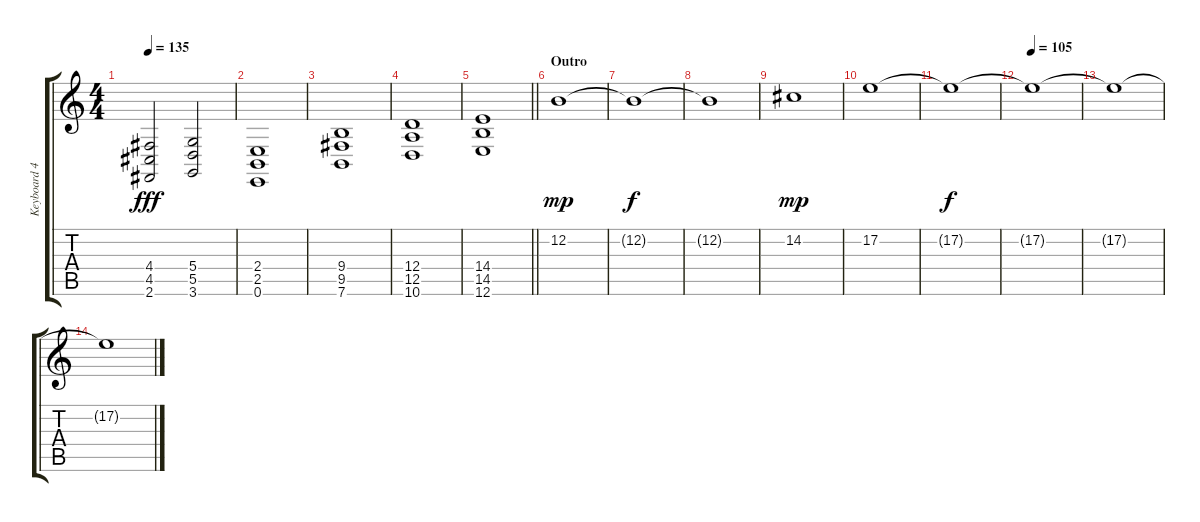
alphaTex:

\track ("Keyboard 4" "Keyboard 4") {instrument synthstrings2}
\staff {score tabs}
\tuning (E4 B3 G3 D3 A2 E2) {hide}
\ts (4 4)
\tempo 135
\clef g2
\ks c
(4.4{t} 4.5{t} 2.6{t}).2{dy fff} (5.4 5.5 3.6).2 |
(2.4 2.5 0.6).1 |
(9.4 9.5 7.6).1 |
(12.4 12.5 10.6).1 |
\barLineRight lightlight
(14.4 14.5 12.6).1 |
\section ("" "Outro")
12.2.1{dy mp volume 11 instrument stringensemble1} |
12.2{t}.1{dy f} |
12.2{t}.1 |
14.2.1{dy mp} |
17.2.1 |
17.2{t}.1{dy f} |
\tempo 110
\tempo 105
17.2{t}.1 |
17.2{t}.1 |
17.2{t}.1
